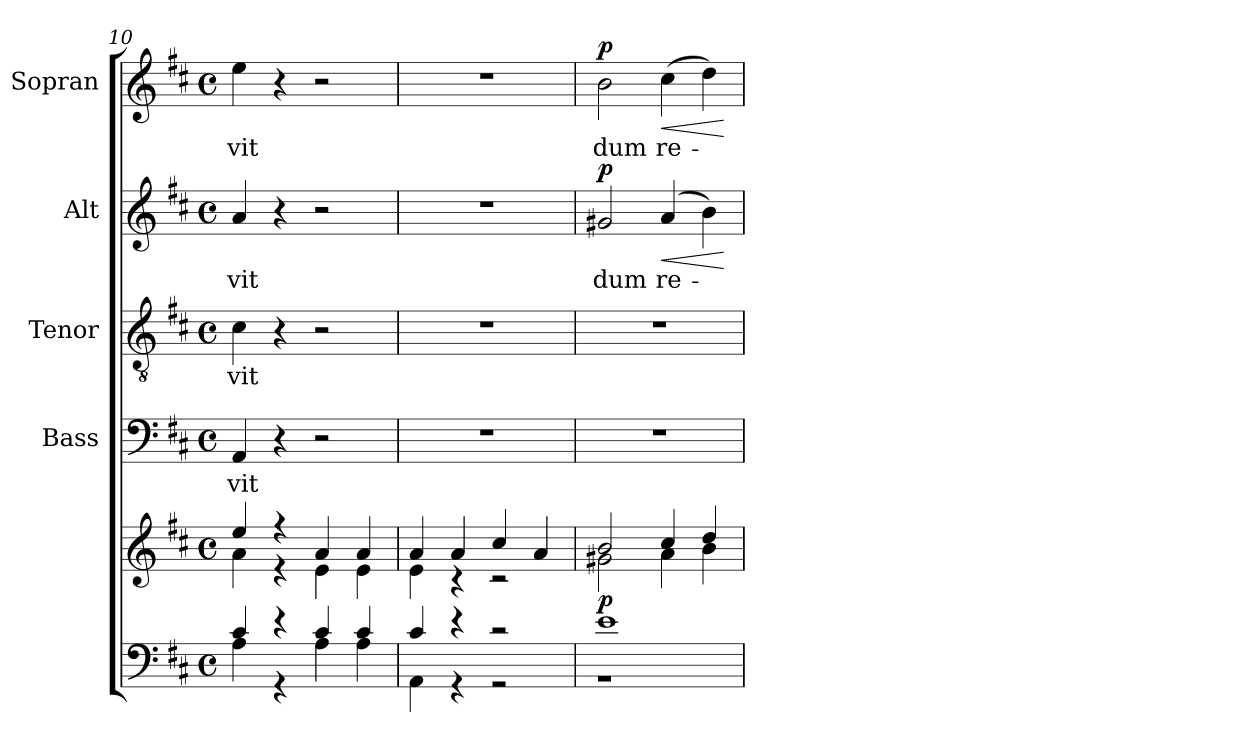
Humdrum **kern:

**kern	**kern	**dynam	**kern	**text	**kern	**text	**kern	**text	**dynam	**kern	**text	**dynam
*part5	*part5	*part5	*part4	*part4	*part3	*part3	*part2	*part2	*part2	*part1	*part1	*part1
*staff6	*staff5	*staff5/6	*staff4	*staff4	*staff3	*staff3	*staff2	*staff2	*staff2	*staff1	*staff1	*staff1
*	*	*	*I"Bass	*	*I"Tenor	*	*I"Alt	*	*	*I"Sopran	*	*
*	*	*	*I'B.	*	*I'T.	*	*I'A.	*	*	*I'S.	*	*
*clefF4	*clefG2	*	*clefF4	*	*clefGv2	*	*clefG2	*	*	*clefG2	*	*
*k[f#c#]	*k[f#c#]	*	*k[f#c#]	*	*k[f#c#]	*	*k[f#c#]	*	*	*k[f#c#]	*	*
*D:	*D:	*	*D:	*	*D:	*	*D:	*	*	*D:	*	*
*M4/4	*M4/4	*	*M4/4	*	*M4/4	*	*M4/4	*	*	*M4/4	*	*
*met(c)	*met(c)	*	*met(c)	*	*met(c)	*	*met(c)	*	*	*met(c)	*	*
=10	=10	=10	=10	=10	=10	=10	=10	=10	=10	=10	=10	=10
*^	*^	*	*	*	*	*	*	*	*	*	*	*
!	!	!	!	!	!	!LO:LY:b	!	!LO:LY:b	!	!LO:LY:b	!	!	!LO:LY:b	!
4c#/	4A\	4ee/	4a\	.	4AA/	-vit	4c#\	-vit	4a/	-vit	.	4ee\	-vit	.
4r	4r	4r	4r	.	4r	.	4r	.	4r	.	.	4r	.	.
4c#/	4A\	4a/	4e\	.	2r	.	2r	.	2r	.	.	2r	.	.
4c#/	4A\	4a/	4e\	.	.	.	.	.	.	.	.	.	.	.
=11	=11	=11	=11	=11	=11	=11	=11	=11	=11	=11	=11	=11	=11	=11
4c#/	4AA\	4a/	4e\	.	1r	.	1r	.	1r	.	.	1r	.	.
4r	4r	4a/	4rc	.	.	.	.	.	.	.	.	.	.	.
2r	2r	4cc#/	2rc	.	.	.	.	.	.	.	.	.	.	.
.	.	4a/	.	.	.	.	.	.	.	.	.	.	.	.
=12	=12	=12	=12	=12	=12	=12	=12	=12	=12	=12	=12	=12	=12	=12
!	!	!	!	!LO:DY:b	!	!	!	!	!	!LO:LY:b	!LO:DY:a	!	!LO:LY:b	!LO:DY:a
1e	1r	2b/	2g#X\	p	1r	.	1r	.	2g#X/	dum	p	2b\	dum	p
!	!	!	!	!	!	!	!	!	!	!LO:LY:b	!LO:HP:b	!	!LO:LY:b	!LO:HP:b
.	.	4cc#/	4a\	.	.	.	.	.	(4a/	re-	<	(>4cc#\	re-	<
.	.	4dd/	4b\	.	.	.	.	.	4b\)	.	.	4dd\)	.	.
*v	*v	*	*	*	*	*	*	*	*	*	*	*	*	*
*	*v	*v	*	*	*	*	*	*	*	*	*	*	*
.	.	.	.	.	.	.	.	.	[	.	.	[
=	=	=	=	=	=	=	=	=	=	=	=	=
*-	*-	*-	*-	*-	*-	*-	*-	*-	*-	*-	*-	*-
